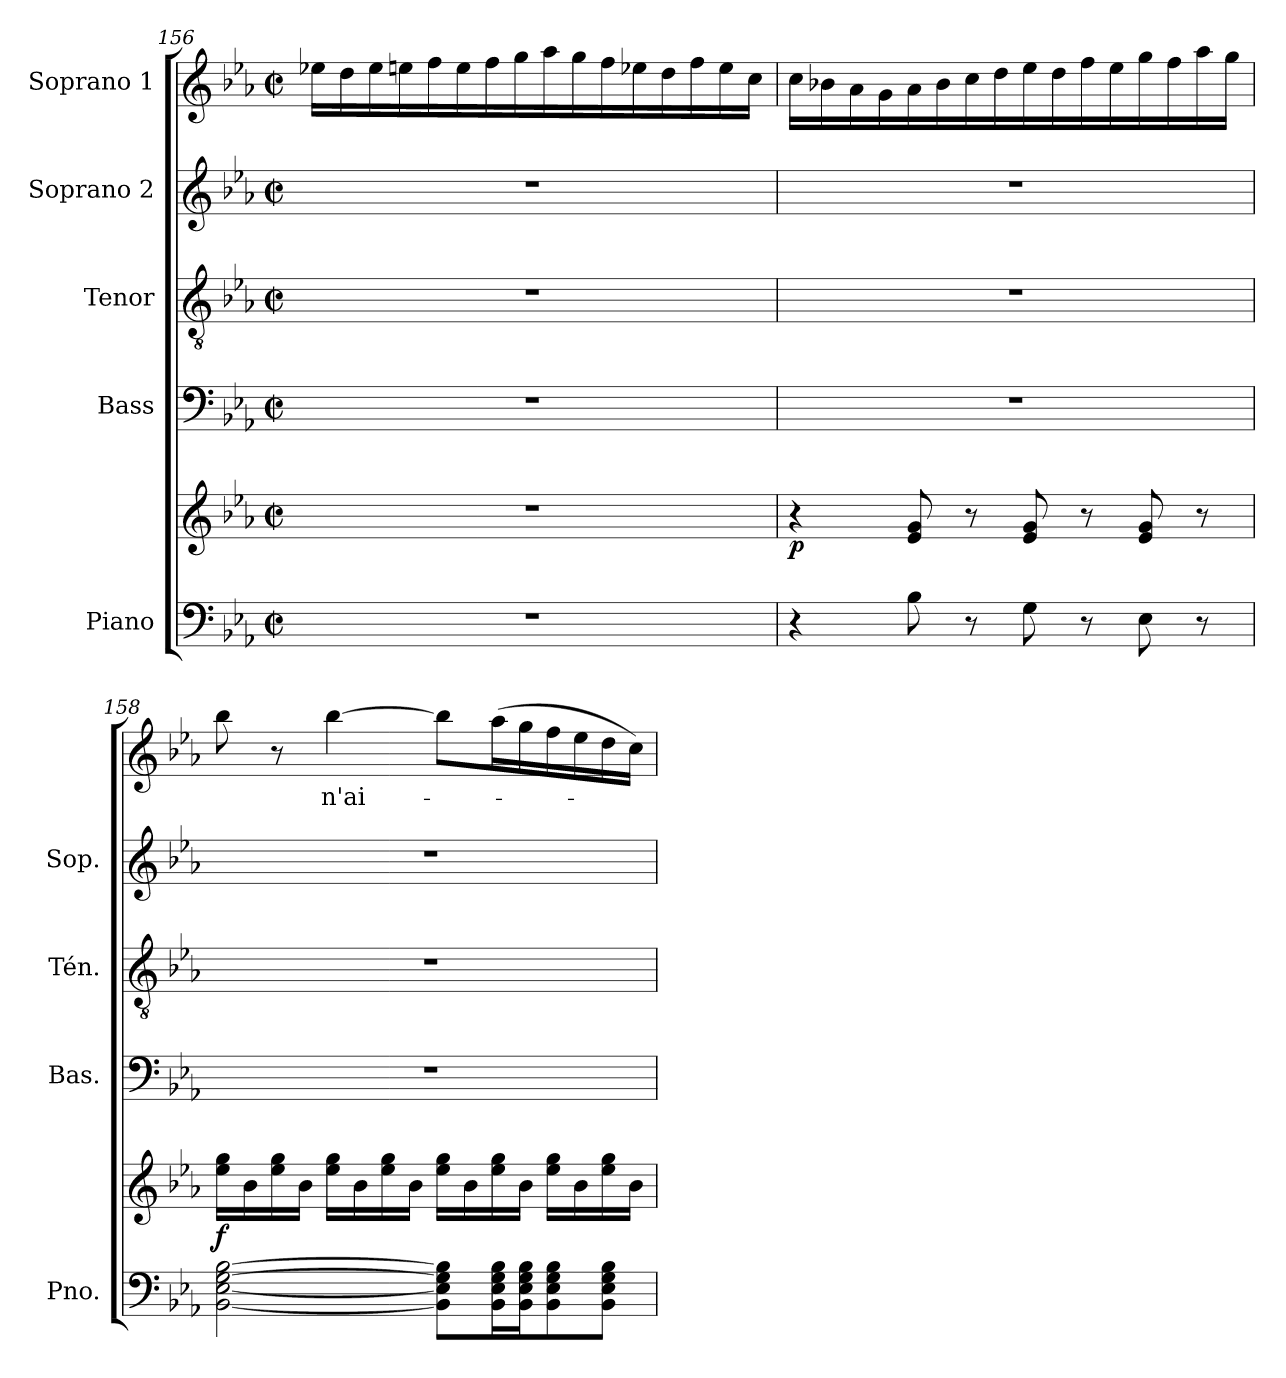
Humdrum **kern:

**kern	**kern	**dynam	**kern	**kern	**kern	**kern	**text
*part5	*part5	*part5	*part4	*part3	*part2	*part1	*part1
*staff6	*staff5	*staff5/6	*staff4	*staff3	*staff2	*staff1	*staff1
*I"Piano	*	*	*I"Bass	*I"Tenor	*I"Soprano 2	*I"Soprano 1	*
*I'Pno.	*	*	*I'Bas.	*I'Tén.	*I'Sop.	*	*
*clefF4	*clefG2	*	*clefF4	*clefGv2	*clefG2	*clefG2	*
*k[b-e-a-]	*k[b-e-a-]	*	*k[b-e-a-]	*k[b-e-a-]	*k[b-e-a-]	*k[b-e-a-]	*
*E-:	*E-:	*	*E-:	*E-:	*E-:	*E-:	*
*M2/2	*M2/2	*	*M2/2	*M2/2	*M2/2	*M2/2	*
*met(c|)	*met(c|)	*	*met(c|)	*met(c|)	*met(c|)	*met(c|)	*
=156	=156	=156	=156	=156	=156	=156	=156
1r	1r	.	1r	1r	1r	16ee-X\LL	.
.	.	.	.	.	.	16dd\	.
.	.	.	.	.	.	16ee-\	.
.	.	.	.	.	.	16een\	.
.	.	.	.	.	.	16ff\	.
.	.	.	.	.	.	16ee\	.
.	.	.	.	.	.	16ff\	.
.	.	.	.	.	.	16gg\	.
.	.	.	.	.	.	16aa-\	.
.	.	.	.	.	.	16gg\	.
.	.	.	.	.	.	16ff\	.
.	.	.	.	.	.	16ee-X\	.
.	.	.	.	.	.	16dd\	.
.	.	.	.	.	.	16ff\	.
.	.	.	.	.	.	16ee-\	.
.	.	.	.	.	.	16cc\JJ	.
!!LO:LB:g=z
=157	=157	=157	=157	=157	=157	=157	=157
!	!	!LO:DY:b	!	!	!	!	!
4r	4r	p	1r	1r	1r	16cc\LL	.
.	.	.	.	.	.	16b-X\	.
.	.	.	.	.	.	16a-\	.
.	.	.	.	.	.	16g\	.
8B-\	8e-/ 8g/	.	.	.	.	16a-\	.
.	.	.	.	.	.	16b-\	.
8r	8r	.	.	.	.	16cc\	.
.	.	.	.	.	.	16dd\	.
8G\	8e-/ 8g/	.	.	.	.	16ee-\	.
.	.	.	.	.	.	16dd\	.
8r	8r	.	.	.	.	16ff\	.
.	.	.	.	.	.	16ee-\	.
8E-\	8e-/ 8g/	.	.	.	.	16gg\	.
.	.	.	.	.	.	16ff\	.
8r	8r	.	.	.	.	16aa-\	.
.	.	.	.	.	.	16gg\JJ	.
!!LO:PB:g=z
=158	=158	=158	=158	=158	=158	=158	=158
!	!	!LO:DY:b	!	!	!	!	!
[2BB-\ [2E-\ [2G\ [2B-\	16ee-\ 16gg\LL	f	1r	1r	1r	8bb-\	.
.	16b-\	.	.	.	.	.	.
.	16ee-\ 16gg\	.	.	.	.	8r	.
.	16b-\JJ	.	.	.	.	.	.
!	!	!	!	!	!	!	!LO:LY:b
.	16ee-\ 16gg\LL	.	.	.	.	[4bb-\	n'ai-
.	16b-\	.	.	.	.	.	.
.	16ee-\ 16gg\	.	.	.	.	.	.
.	16b-\JJ	.	.	.	.	.	.
8BB-\] 8E-\] 8G\] 8B-\]L	16ee-\ 16gg\LL	.	.	.	.	8bb-\L]	.
.	16b-\	.	.	.	.	.	.
16BB-\ 16E-\ 16G\ 16B-\L	16ee-\ 16gg\	.	.	.	.	(>16aa-\L	.
16BB-\ 16E-\ 16G\ 16B-\J	16b-\JJ	.	.	.	.	16gg\	.
8BB-\ 8E-\ 8G\ 8B-\	16ee-\ 16gg\LL	.	.	.	.	16ff\	.
.	16b-\	.	.	.	.	16ee-\	.
8BB-\ 8E-\ 8G\ 8B-\J	16ee-\ 16gg\	.	.	.	.	16dd\	.
.	16b-\JJ	.	.	.	.	16cc\JJ)	.
=	=	=	=	=	=	=	=
*-	*-	*-	*-	*-	*-	*-	*-
